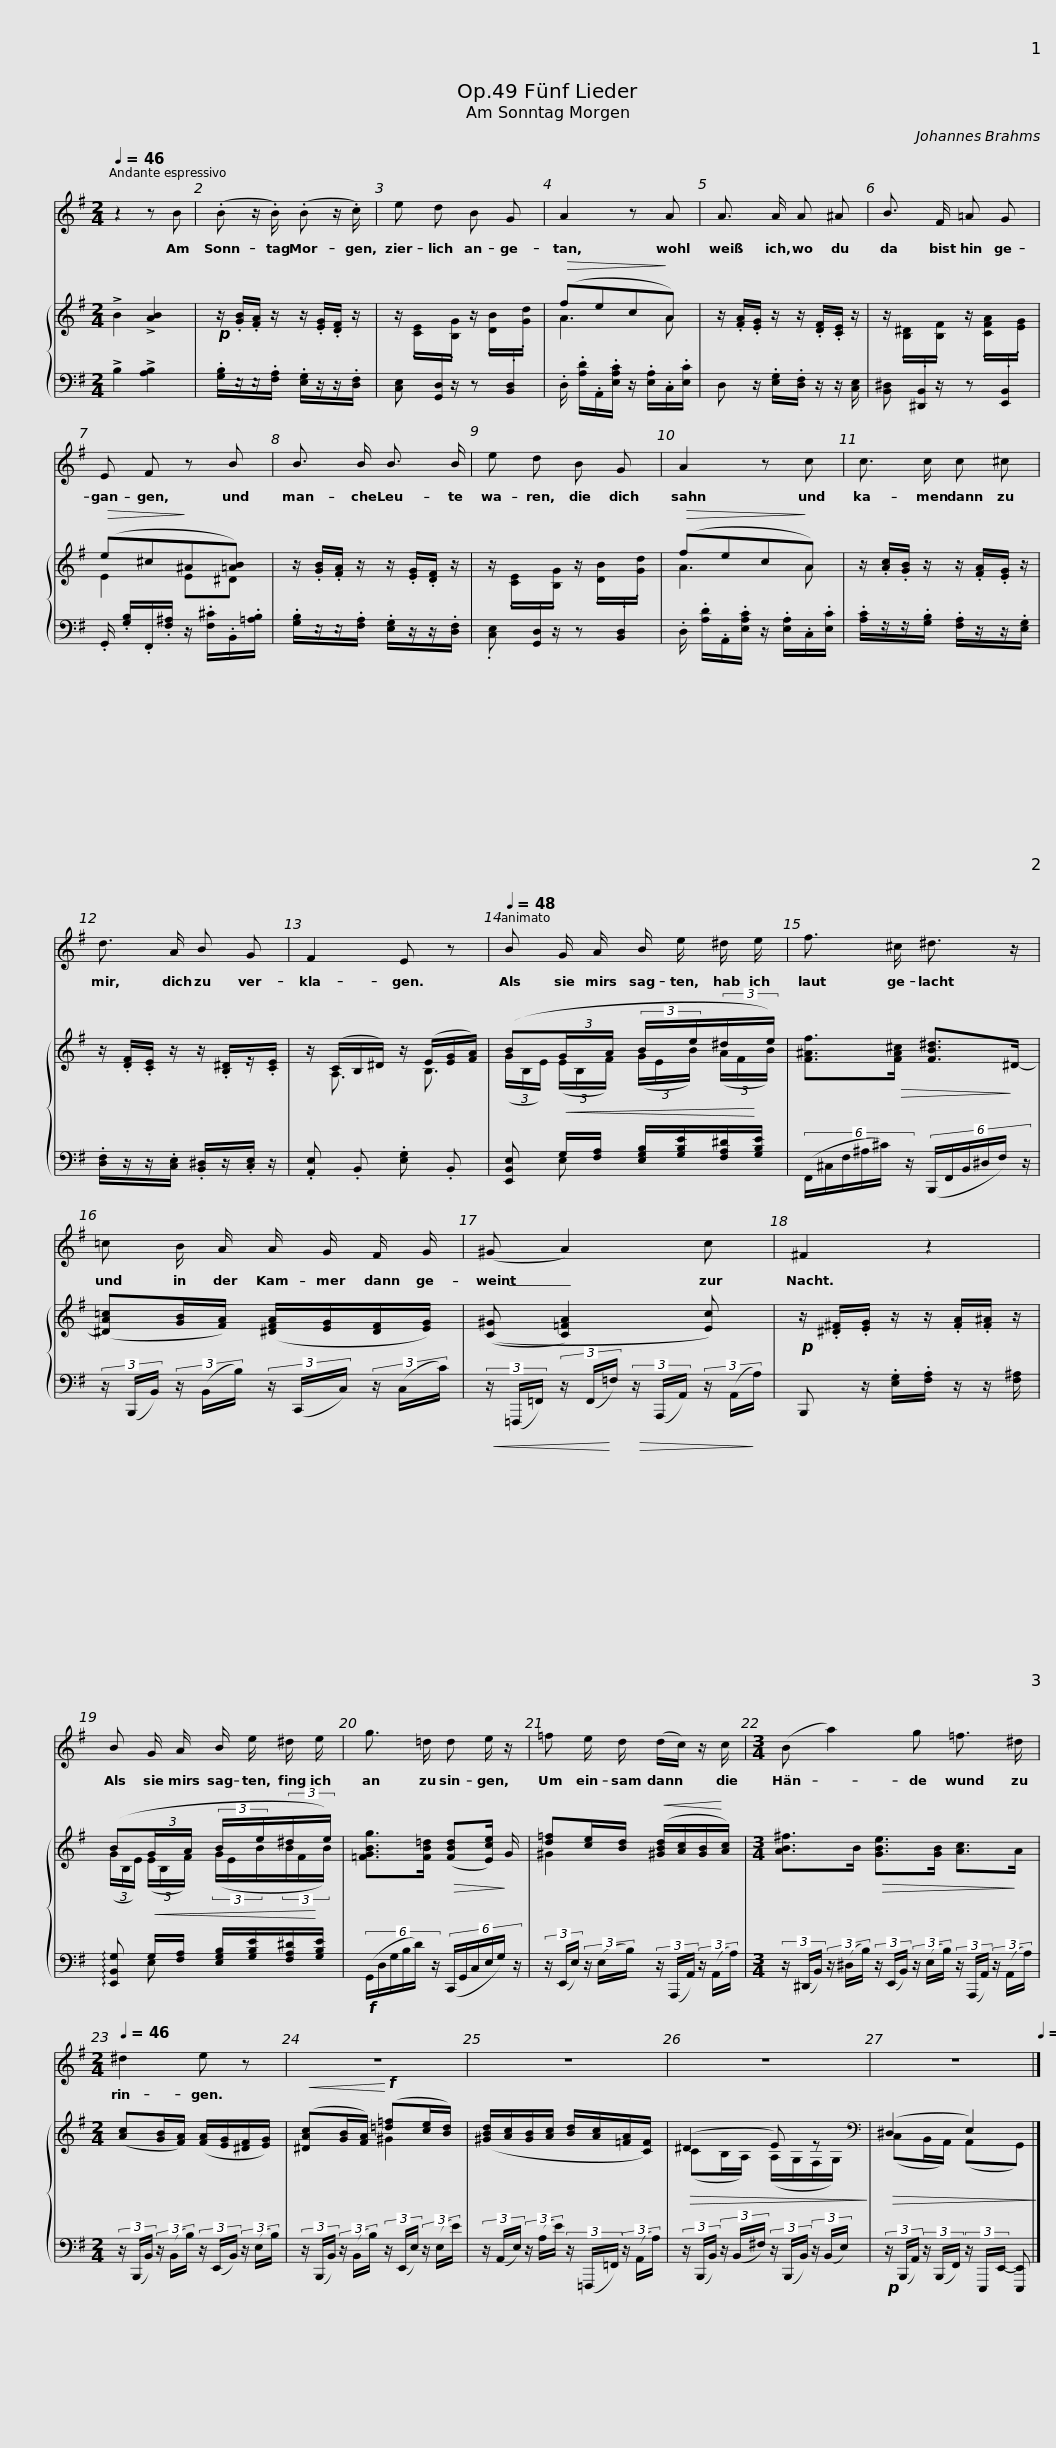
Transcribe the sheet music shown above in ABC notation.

X:1
%%score 1 { ( 2 4 ) | ( 3 5 ) }
L:1/8
Q:1/4=46
M:2/4
I:linebreak $
K:G
V:1 treble
V:2 treble
V:4 treble
V:3 bass
V:5 bass
V:1
 z2 z B | (.B z/ .B/) (.B z/ .c/) | e d B G | A2 z A |$ A3/2 A/ A ^A | %5
 B3/2 F/ =A G | E F z B | B3/2 B/ B3/2 B/ |$ e d B G | A2 z c | %10
 c3/2 c/ c ^c | d3/2 A/ B G |$ F2 E z |[Q:1/4=48] B G/ A/ B/ e/ ^d/ e/ | f3/2 ^c/ ^d3/2 z/ |$ %15
 =c B/ A/ A/ G/ F/ G/ | (^G A2) c | ^F2 z2 |$ B G/ A/ B/ e/ ^d/ e/ | g3/2 =d/ d e/ z/ | %20
 =f e/ d/ (d/c/) z/ c/ |$[M:3/4] (B a2) g =f3/2 ^d/ |[M:2/4][Q:1/4=46] ^d2 e z | z4 |$ z4 | %25
 z4[Q:1/4=44] |[Q:1/4=42] z4[Q:1/4=40] |] %27
V:2
 !>!B2 !>![AB]2 |!p! z/ .[GB]/.[FA]/ z/ z/ .[EG]/.[DF]/ z/ | z/ .[CE]/[I:staff +1].[G,,D,]/[I:staff -1].[B,G]/ z/ .[DB]/[I:staff +1].[B,,D,]/[I:staff -1].[Gd]/ |!>(! (fec!>)!A) |$ z/ .[FA]/.[EG]/ z/ z/ .[DF]/.[CE]/ z/ | %5
 z/ .[B,^D]/[I:staff +1].[^D,,B,,]/[I:staff -1].[B,F]/ z/ .[CFA]/[I:staff +1].[E,,B,,]/[I:staff -1].[EG]/ |!>(! (e^c!>)!^A[=AB]) | z/ .[GB]/.[FA]/ z/ z/ .[EG]/.[DF]/ z/ |$ z/ .[CE]/[I:staff +1].[G,,D,]/[I:staff -1].[B,G]/ z/ .[DB]/[I:staff +1].[B,,D,]/[I:staff -1].[Gd]/ |!>(! (fec!>)!A) | %10
 z/ .[Ac]/.[GB]/ z/ z/ .[FA]/.[EG]/ z/ | z/ .[DF]/.[CE]/ z/ z/ .[B,^D]/z/.[CE]/ |$ z/ (C/B,/^D/) z/ (E/[EG]/[FA]/) | (B(3G/x/A/ (3B/x/e/(3^d/x/e/) | [F^Af]>!>(![FA^c] [FB^d]>!>)!^D- |$ %15
 ([^DA=c][GB]/[FA]/) ([^DFA]/[EG]/[DF]/[EG]/) | (([C^G] [C=FA]2) [Ec]) |!p! z/ .[^D^F]/.[EG]/ z/ z/ .[FA]/.[F^A]/ z/ |$ (B(3G/x/A/ (3B/x/e/(3^d/x/e/) | [=FGBg]>[FB=d]!>(! ([FBd][Ece]/)!>)! G/ | %20
 [d=f][ce]/[Bd]/!<(! ([^GBd]/[Ac]/[GB]/!<)![Ac]/) |$[M:3/4] [AB^f]>B!>(! [GBe]>[GB] [Ac]>!>)!A |[M:2/4] ([Ac][GB]/[FA]/) ([FA]/[EG]/[^DF]/[EG]/) |!<(! ([^DAc][GB]/[FA]/)!<)!!f! ([=d=f][ce]/[Bd]/) |$ ([^GBd]/[Ac]/[GB]/[Ac]/ [Bd]/[Ac]/[=FA]/[CF]/) | %25
!>(! (^D2 E) z!>)! |[K:bass]!>(! (^D,2 E,2)!>)! |] %27
V:3
 !>!B,2 !>![A,B,]2 | .[G,B,]/z/z/.[F,A,]/ .[E,G,]/z/z/.[D,F,]/ | [C,E,] x/ z/ z x | .D,/ .[A,D]/.A,,/.[E,A,C]/ z/ .[E,A,]/.C,/.[E,C]/ |$ D, z/ .[E,G,]/.[D,F,]/ z/ z/ [C,E,]/ | %5
 [B,,^D,] x/ z/ z x | .G,,/ .[G,B,]/.F,,/.[F,^A,]/ z/ .[F,^C]/.B,,/.[=A,B,]/ | .[G,B,]/z/z/.[F,A,]/ .[E,G,]/z/z/.[D,F,]/ |$ .[C,E,] x/ z/ z x | .D,/ .[A,D]/.A,,/.[E,A,C]/ z/ .[E,A,]/.C,/.[E,C]/ | %10
 .[A,C]/z/z/.[G,B,]/ .[F,A,]/z/z/.[E,G,]/ | .[D,F,]/z/z/.[C,E,]/ .[B,,^D,]/z/.[C,E,]/ z/ |$ .[A,,E,] .B,, .[E,G,] .B,, | [E,,B,,E,]!<(! G,/[F,A,]/ [E,G,B,]/[G,B,E]/[F,A,^D]/!<)![G,B,E]/ | (6:4:6(F,,/^C,/F,/^A,/^C/) z/ (6:4:6(B,,,/F,,/B,,/^D,/F,/) z/ |$ %15
 (3z/ (B,,,/B,,/) (3z/ (B,,/B,/) (3z/ (C,,/C,/) (3z/ (C,/C/) |!<(! (3z/ (=F,,,/=F,,/) (3z/ (F,,/!<)!=F,/)!>(! (3z/ (A,,,/A,,/) (3z/ (A,,/!>)!A,/) | B,,, z/ .[E,G,]/.[F,A,]/ z/ z/ [F,^A,]/ |$ !arpeggio![E,,B,,G,]!<(! G,/[F,A,]/ [E,G,B,]/[G,B,E]/[F,A,^D]/!<)![G,B,E]/ |!f! (6:4:6(G,,/D,/G,/B,/D/) z/ (6:4:6(C,,/G,,/C,/E,/G,/) z/ | %20
 (3z/ (E,,/E,/) (3z/ (E,/B,/) (3z/ (A,,,/A,,/) (3z/ (A,,/A,/) |$[M:3/4] (3z/ (^D,,/B,,/) (3z/ (^D,/B,/) (3z/ (E,,/B,,/) (3z/ (E,/B,/) (3z/ (A,,,/A,,/) (3z/ (A,,/A,/) |[M:2/4] (3z/ (B,,,/B,,/) (3z/ (B,,/B,/) (3z/ (E,,/B,,/) (3z/ (E,/B,/) | (3z/ (B,,,/B,,/) (3z/ (B,,/B,/) (3z/ (E,,/E,/) (3z/ (E,/E/) |$ (3z/ (A,,/E,/) (3z/ (A,/E/) (3z/ (=F,,,/=F,,/) (3z/ (A,,/A,/) | %25
 (3z/ (B,,,/B,,/) (3z/ (B,,/^F,/) (3z/ (B,,,/B,,/) (3z/ (B,,/E,/) |!p! (3z/ (B,,,/A,,/) (3z/ (B,,,/F,,/) (3z/ E,,,/-E,,/- [E,,,E,,] |] %27
V:4
 x4 | x4 | x4 | A3 A |$ x4 | %5
 x4 | E2 E^D | x4 |$ x4 | A3 A | %10
 x4 | x4 |$ x/ A,3/2 x/ B,3/2 | (3(G/B,/E/) (3(E/B,/F/) (3(G/E/B/) (3(A/F/B/) | x4 |$ %15
 x4 | x4 | x4 |$ (3(G/B,/E/) (3(E/B,/F/) (3(G/E/B/(3B/F/B/) | x4 | %20
 ^G2 x2 |$[M:3/4] x6 |[M:2/4] x4 | x2 ^G2 |$ x4 | %25
 (CB,/A,/) (A,/G,/F,/G,/) |[K:bass] (C,B,,/A,,/) (A,,G,,) |] %27
V:5
 x4 | x4 | x4 | x4 |$ x4 | %5
 x4 | x4 | x4 |$ x4 | x4 | %10
 x4 | x4 |$ x4 | x E, x2 | x4 |$ %15
 x4 | x4 | x4 |$ x E, x2 | x4 | %20
 x4 |$[M:3/4] x6 |[M:2/4] x4 | x4 |$ x4 | %25
 x4 | x4 |] %27
